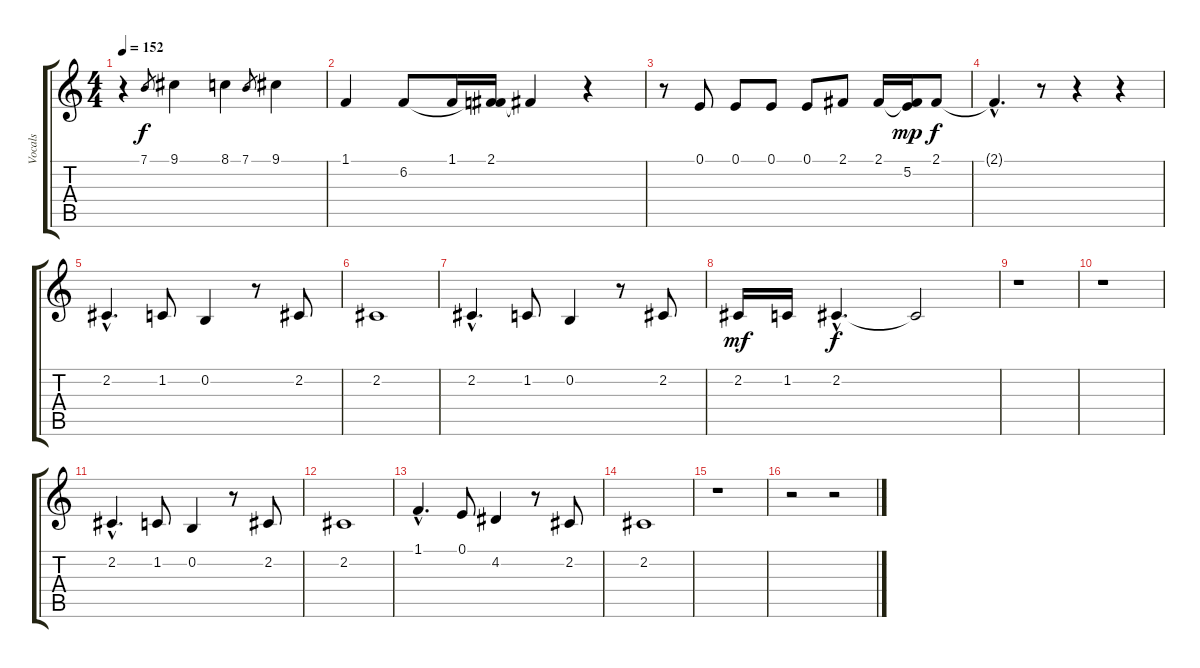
\track ("Vocals" "Vocals") {instrument synthbrass2}
\staff {score tabs}
\tuning (E4 B3 G3 D3 A2 E2) {hide}
\ts (4 4)
\tempo 152
\clef g2
\ks c
r.4{dy f} 7.1.8{gr} 9.1.4 8.1.4 7.1.8{gr} 9.1.4 |
1.1.4 6.2.8 1.1.16 (2.1 6.2{t}).16 2.1{t}.4 r.4 |
r.8 0.1.8 0.1.8 0.1.8 0.1.8 2.1.8 2.1.16 (2.1{t} 5.2).16{dy mp} 2.1.8{dy f} |
2.1{hac t}.4{d} r.8 r.4 r.4 |
2.2{hac}.4{d} 1.2.8 0.2.4 r.8 2.2.8 |
2.2.1 |
2.2{hac}.4{d} 1.2.8 0.2.4 r.8 2.2.8 |
2.2.16{dy mf} 1.2.16 2.2{hac}.4{d dy f} 2.2{t}.2 |
r.1 |
r.1 |
2.2{hac}.4{d} 1.2.8 0.2.4 r.8 2.2.8 |
2.2.1 |
1.1{hac}.4{d} 0.1.8 4.2.4 r.8 2.2.8 |
2.2.1 |
r.1 |
r.2 r.2
